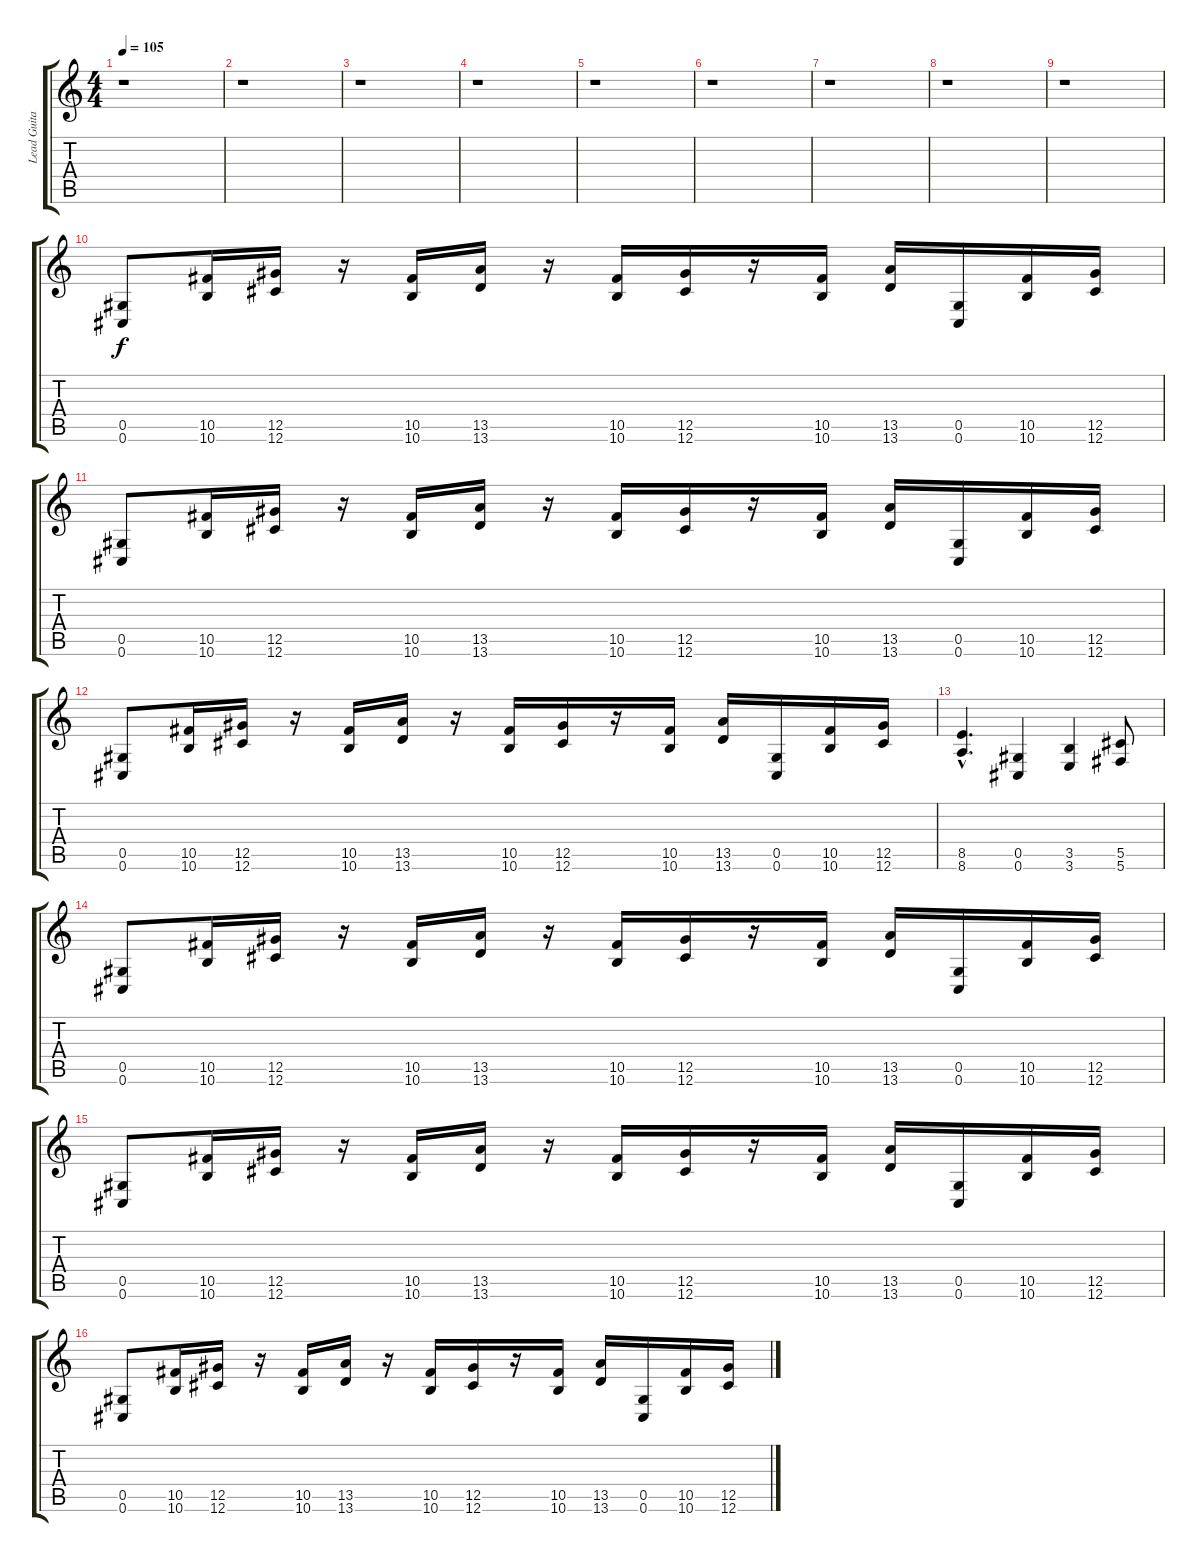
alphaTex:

\track ("Lead Guitar-Dan" "Lead Guita") {instrument distortionguitar}
\staff {score tabs}
\tuning (Eb4 Bb3 Gb3 Db3 Ab2 Db2) {hide}
\ts (4 4)
\tempo 105
\clef g2
\ks c
r.1{dy f} |
r.1 |
r.1 |
r.1 |
r.1 |
r.1 |
r.1 |
r.1 |
r.1 |
(0.5 0.6).8{volume 13} (10.5 10.6).16 (12.5 12.6).16 r.16 (10.5 10.6).16 (13.5 13.6).16 r.16 (10.5 10.6).16 (12.5 12.6).16 r.16 (10.5 10.6).16 (13.5 13.6).16 (0.5 0.6).16 (10.5 10.6).16 (12.5 12.6).16 |
(0.5 0.6).8 (10.5 10.6).16 (12.5 12.6).16 r.16 (10.5 10.6).16 (13.5 13.6).16 r.16 (10.5 10.6).16 (12.5 12.6).16 r.16 (10.5 10.6).16 (13.5 13.6).16 (0.5 0.6).16 (10.5 10.6).16 (12.5 12.6).16 |
(0.5 0.6).8 (10.5 10.6).16 (12.5 12.6).16 r.16 (10.5 10.6).16 (13.5 13.6).16 r.16 (10.5 10.6).16 (12.5 12.6).16 r.16 (10.5 10.6).16 (13.5 13.6).16 (0.5 0.6).16 (10.5 10.6).16 (12.5 12.6).16 |
(8.5{hac} 8.6{hac}).4{d} (0.5 0.6).4 (3.5 3.6).4 (5.5 5.6).8 |
(0.5 0.6).8 (10.5 10.6).16 (12.5 12.6).16 r.16 (10.5 10.6).16 (13.5 13.6).16 r.16 (10.5 10.6).16 (12.5 12.6).16 r.16 (10.5 10.6).16 (13.5 13.6).16 (0.5 0.6).16 (10.5 10.6).16 (12.5 12.6).16 |
(0.5 0.6).8 (10.5 10.6).16 (12.5 12.6).16 r.16 (10.5 10.6).16 (13.5 13.6).16 r.16 (10.5 10.6).16 (12.5 12.6).16 r.16 (10.5 10.6).16 (13.5 13.6).16 (0.5 0.6).16 (10.5 10.6).16 (12.5 12.6).16 |
(0.5 0.6).8 (10.5 10.6).16 (12.5 12.6).16 r.16 (10.5 10.6).16 (13.5 13.6).16 r.16 (10.5 10.6).16 (12.5 12.6).16 r.16 (10.5 10.6).16 (13.5 13.6).16 (0.5 0.6).16 (10.5 10.6).16 (12.5 12.6).16
